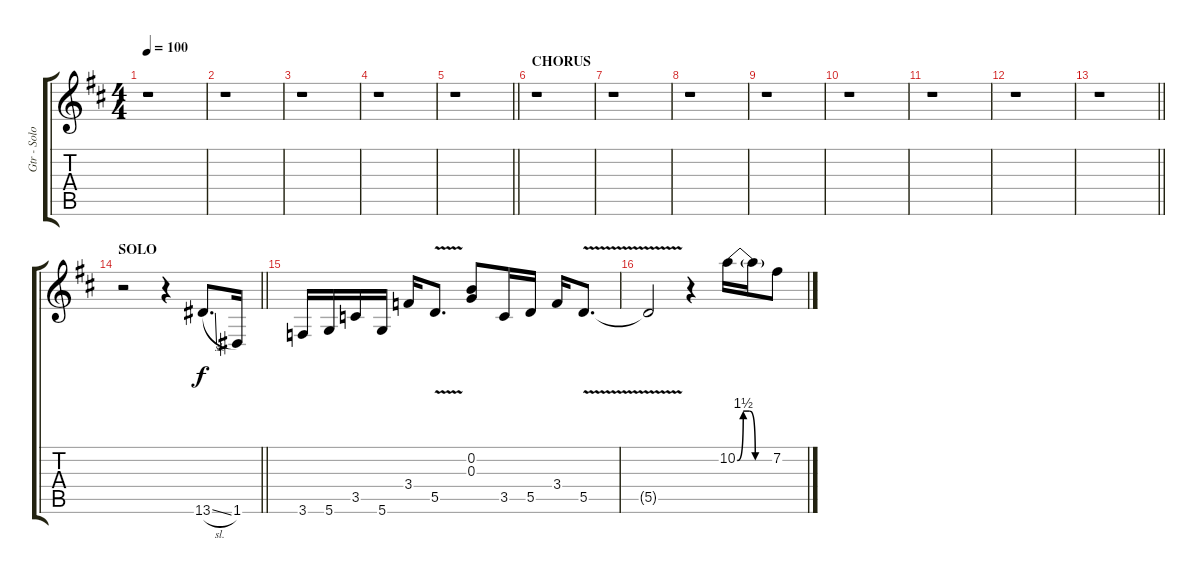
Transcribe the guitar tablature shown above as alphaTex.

\track ("Gtr - Solo" "Gtr - Solo") {instrument overdrivenguitar}
\staff {score tabs}
\tuning (E4 B3 G3 D3 A2 D2) {hide}
\ts (4 4)
\tempo 100
\clef g2
\ks d
r.1{dy f} |
r.1 |
r.1 |
r.1 |
\barLineRight lightlight
r.1 |
\section ("" "CHORUS")
r.1 |
r.1 |
r.1 |
r.1 |
r.1 |
r.1 |
r.1 |
\barLineRight lightlight
r.1 |
\section ("" "SOLO")
\barLineRight lightlight
r.2 r.4 13.6{sl}.8{d} 1.6.16 |
3.6.16 5.6.16 3.5.16 5.6.16 3.4.16 5.5{v}.8{d} (0.2 0.3).8 3.5.16 5.5.16 3.4.16 5.5{v}.8{d} |
5.5{t}.2 r.4 10.2{be (custom 0 0 10 6 20 6 30 0 60 0)}.16 10.2{t}.16 7.2.8
